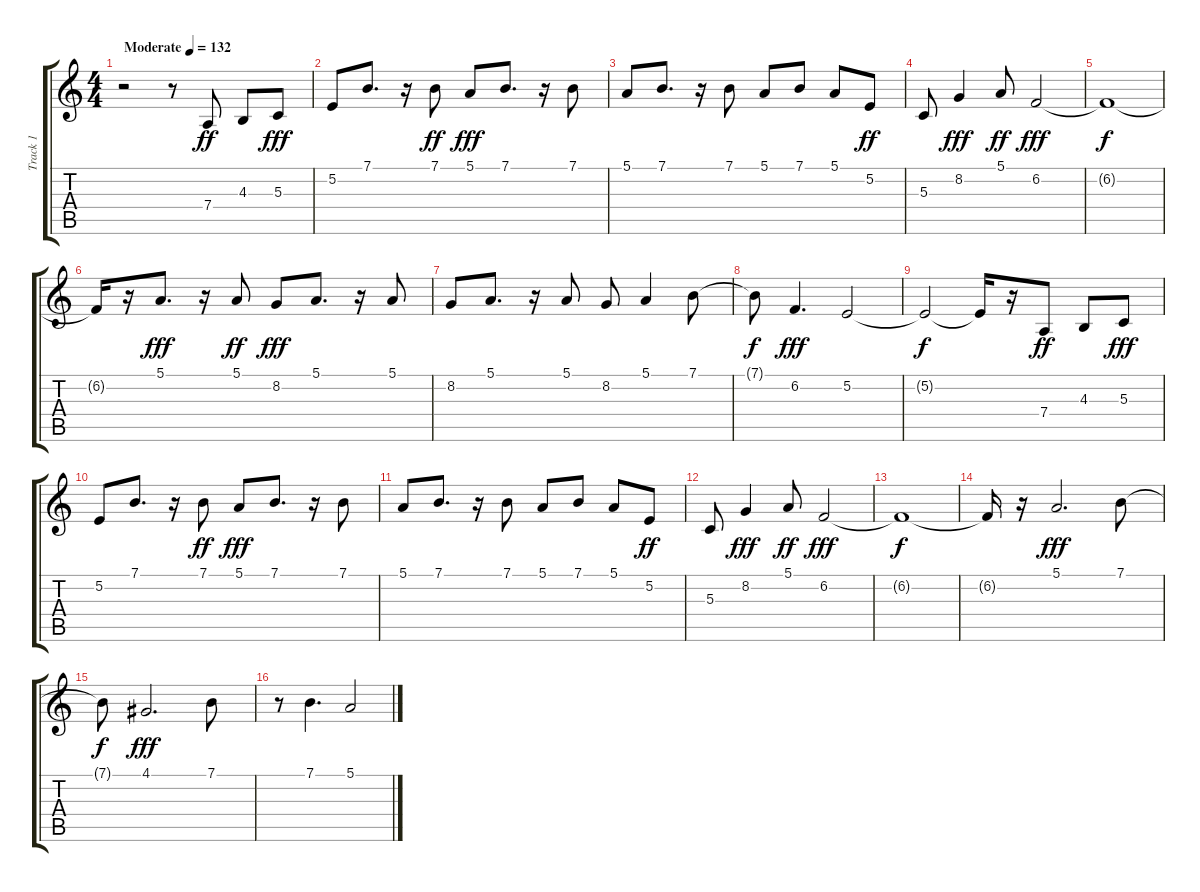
\track ("Track 1" "Track 1") {instrument lead1square}
\staff {score tabs}
\tuning (E4 B3 G3 D3 A2 E2) {hide}
\ts (4 4)
\tempo (132 "Moderate")
\clef g2
\ks c
r.2{dy ff instrument lead1square} r.8 7.4.8 4.3.8 5.3.8{dy fff} |
5.2.8 7.1.8{d} r.16 7.1.8{dy ff} 5.1.8{dy fff} 7.1.8{d} r.16 7.1.8 |
5.1.8 7.1.8{d} r.16 7.1.8 5.1.8 7.1.8 5.1.8 5.2.8{dy ff} |
5.3.8 8.2.4{dy fff} 5.1.8{dy ff} 6.2.2{dy fff} |
6.2{t}.1{dy f} |
6.2{t}.16 r.16 5.1.8{d dy fff} r.16 5.1.8{dy ff} 8.2.8{dy fff} 5.1.8{d} r.16 5.1.8 |
8.2.8 5.1.8{d} r.16 5.1.8 8.2.8 5.1.4 7.1.8 |
7.1{t}.8{dy f} 6.2.4{d dy fff} 5.2.2 |
5.2{t}.2{dy f} 5.2{t}.16 r.16 7.4.8{dy ff} 4.3.8 5.3.8{dy fff} |
5.2.8 7.1.8{d} r.16 7.1.8{dy ff} 5.1.8{dy fff} 7.1.8{d} r.16 7.1.8 |
5.1.8 7.1.8{d} r.16 7.1.8 5.1.8 7.1.8 5.1.8 5.2.8{dy ff} |
5.3.8 8.2.4{dy fff} 5.1.8{dy ff} 6.2.2{dy fff} |
6.2{t}.1{dy f} |
6.2{t}.16 r.16 5.1.2{d dy fff} 7.1.8 |
7.1{t}.8{dy f} 4.1.2{d dy fff} 7.1.8 |
r.8 7.1.4{d} 5.1.2
